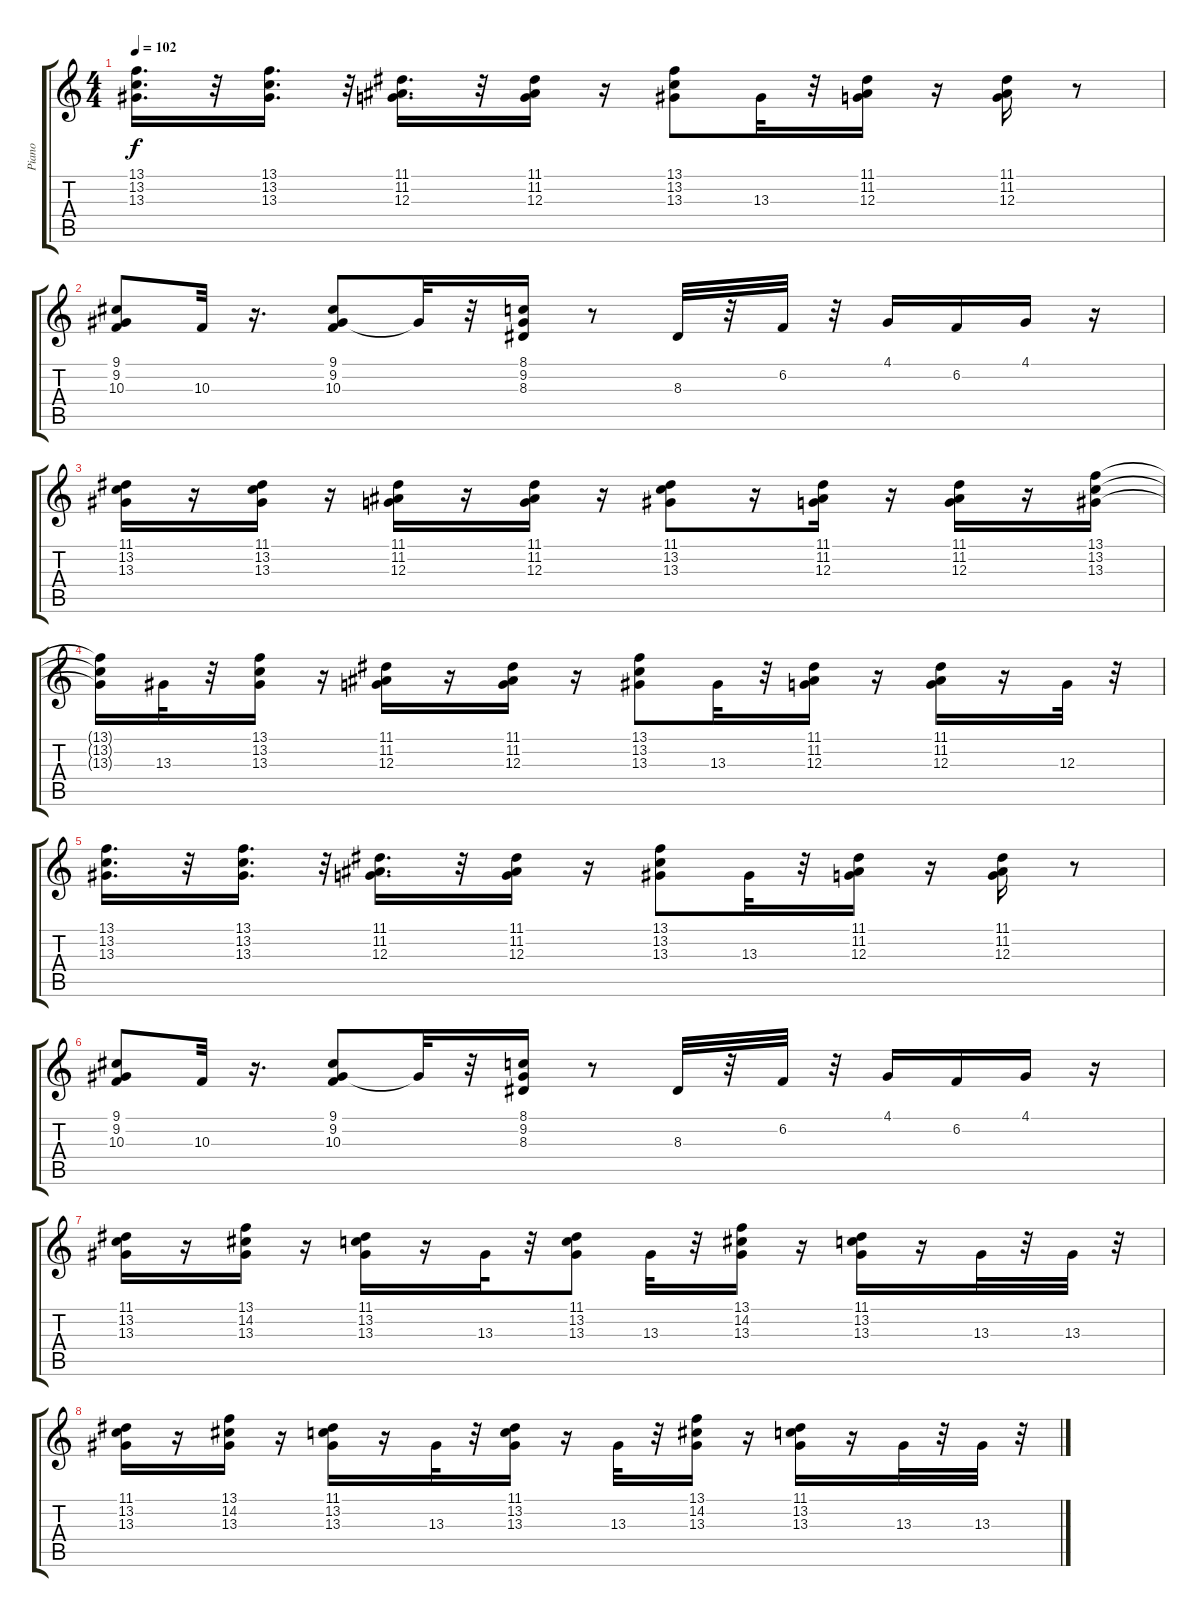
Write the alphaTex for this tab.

\track ("Piano" "Piano") {instrument brightacousticpiano}
\staff {score tabs}
\tuning (E4 B3 G3 D3 A2 E2) {hide}
\ts (4 4)
\tempo 102
\clef g2
\ks c
(13.1 13.2 13.3).16{d dy f} r.32 (13.1 13.2 13.3).16{d} r.32 (11.1 11.2 12.3).16{d} r.32 (11.1 11.2 12.3).16 r.16 (13.1 13.2 13.3).8 13.3.32 r.32 (11.1 11.2 12.3).16 r.16 (11.1 11.2 12.3).16 r.8 |
(9.1 9.2 10.3).8 10.3.32 r.16{d} (9.1 9.2 10.3).8 9.2{t}.32 r.32 (8.1 9.2 8.3).16 r.8 8.3.32 r.32 6.2.32 r.32 4.1.16 6.2.16 4.1.16 r.16 |
(11.1 13.2 13.3).16 r.16 (11.1 13.2 13.3).16 r.16 (11.1 11.2 12.3).16 r.16 (11.1 11.2 12.3).16 r.16 (11.1 13.2 13.3).8 r.16 (11.1 11.2 12.3).16 r.16 (11.1 11.2 12.3).16 r.16 (13.1 13.2 13.3).16 |
(13.1{t} 13.2{t} 13.3{t}).16 13.3.32 r.32 (13.1 13.2 13.3).16 r.16 (11.1 11.2 12.3).16 r.16 (11.1 11.2 12.3).16 r.16 (13.1 13.2 13.3).8 13.3.32 r.32 (11.1 11.2 12.3).16 r.16 (11.1 11.2 12.3).16 r.16 12.3.32 r.32 |
(13.1 13.2 13.3).16{d} r.32 (13.1 13.2 13.3).16{d} r.32 (11.1 11.2 12.3).16{d} r.32 (11.1 11.2 12.3).16 r.16 (13.1 13.2 13.3).8 13.3.32 r.32 (11.1 11.2 12.3).16 r.16 (11.1 11.2 12.3).16 r.8 |
(9.1 9.2 10.3).8 10.3.32 r.16{d} (9.1 9.2 10.3).8 9.2{t}.32 r.32 (8.1 9.2 8.3).16 r.8 8.3.32 r.32 6.2.32 r.32 4.1.16 6.2.16 4.1.16 r.16 |
(11.1 13.2 13.3).16 r.16 (13.1 14.2 13.3).16 r.16 (11.1 13.2 13.3).16 r.16 13.3.32 r.32 (11.1 13.2 13.3).8 13.3.32 r.32 (13.1 14.2 13.3).16 r.16 (11.1 13.2 13.3).16 r.16 13.3.32 r.32 13.3.32 r.32 |
(11.1 13.2 13.3).16 r.16 (13.1 14.2 13.3).16 r.16 (11.1 13.2 13.3).16 r.16 13.3.32 r.32 (11.1 13.2 13.3).16 r.16 13.3.32 r.32 (13.1 14.2 13.3).16 r.16 (11.1 13.2 13.3).16 r.16 13.3.32 r.32 13.3.32 r.32
